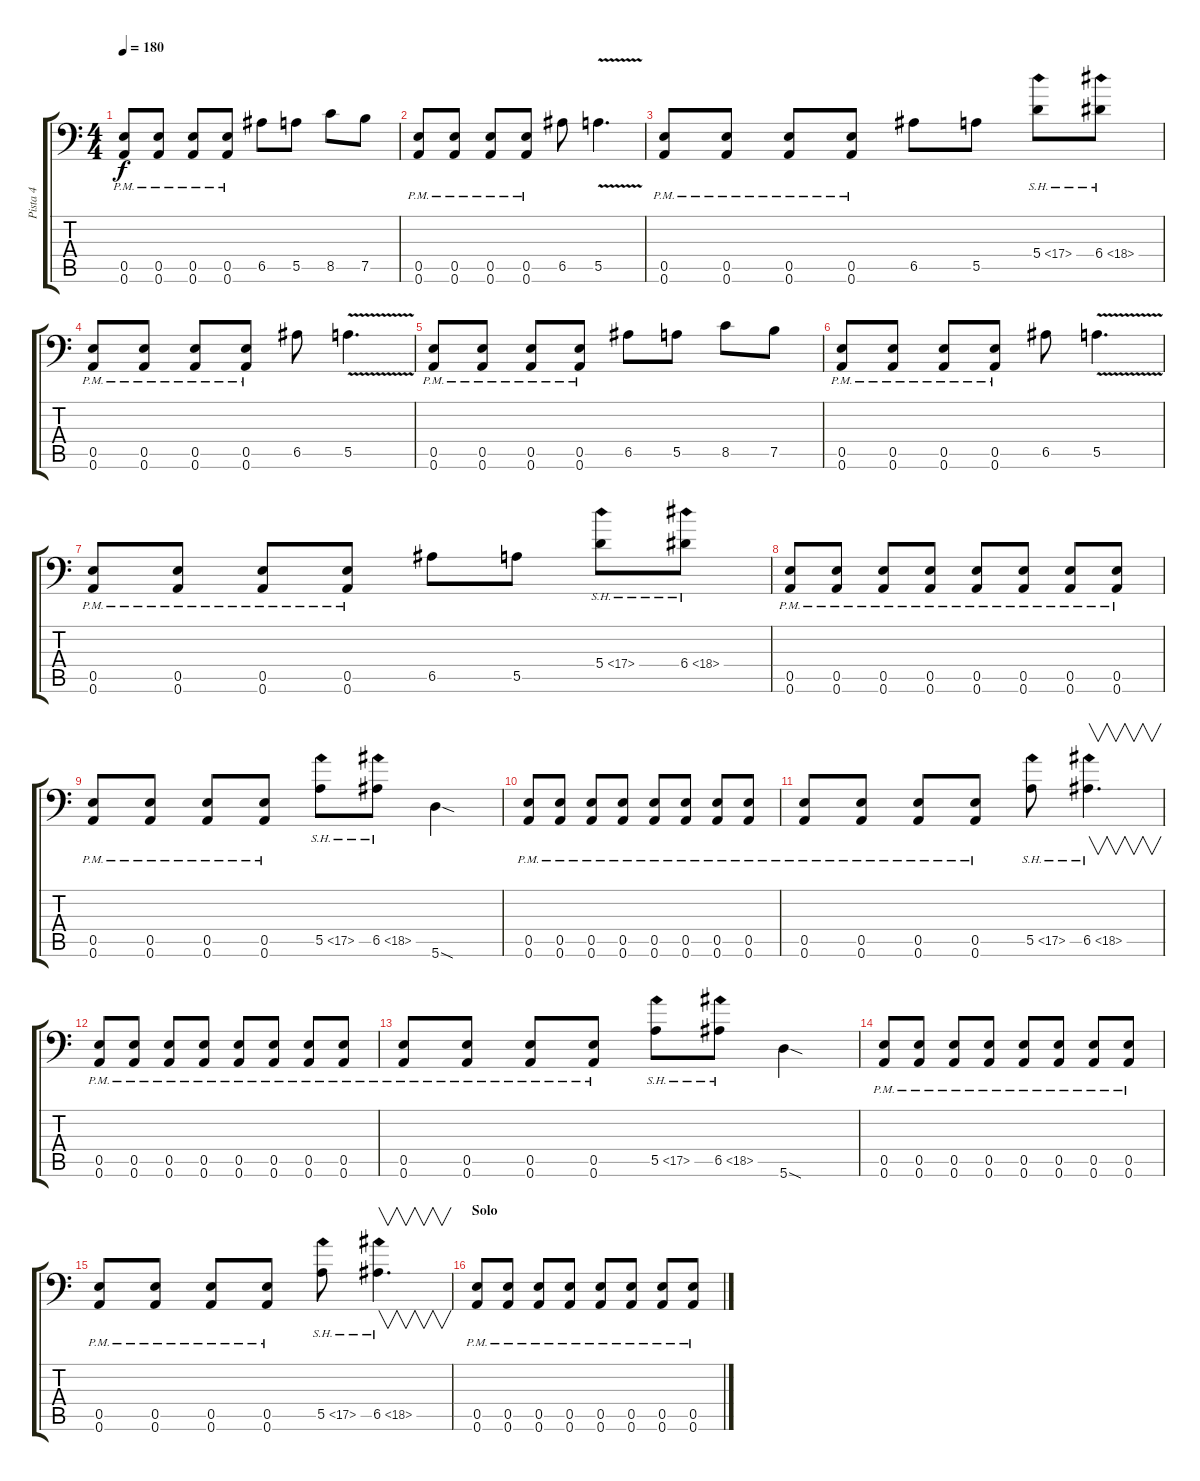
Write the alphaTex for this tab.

\track ("Pista 4" "Pista 4") {mute instrument distortionguitar}
\staff {score tabs}
\tuning (B3 Gb3 D3 A2 E2 A1) {hide}
\ts (4 4)
\tempo 180
\clef f4
\ks c
(0.5{pm} 0.6{pm}).8{dy f} (0.5{pm} 0.6{pm}).8 (0.5{pm} 0.6{pm}).8 (0.5{pm} 0.6{pm}).8 6.5.8 5.5.8 8.5.8 7.5.8 |
(0.5{pm} 0.6{pm}).8 (0.5{pm} 0.6{pm}).8 (0.5{pm} 0.6{pm}).8 (0.5{pm} 0.6{pm}).8 6.5.8 5.5{v}.4{d} |
(0.5{pm} 0.6{pm}).8 (0.5{pm} 0.6{pm}).8 (0.5{pm} 0.6{pm}).8 (0.5{pm} 0.6{pm}).8 6.5.8 5.5.8 5.4{sh 12}.8 6.4{sh 12}.8 |
(0.5{pm} 0.6{pm}).8 (0.5{pm} 0.6{pm}).8 (0.5{pm} 0.6{pm}).8 (0.5{pm} 0.6{pm}).8 6.5.8 5.5{v}.4{d} |
(0.5{pm} 0.6{pm}).8 (0.5{pm} 0.6{pm}).8 (0.5{pm} 0.6{pm}).8 (0.5{pm} 0.6{pm}).8 6.5.8 5.5.8 8.5.8 7.5.8 |
(0.5{pm} 0.6{pm}).8 (0.5{pm} 0.6{pm}).8 (0.5{pm} 0.6{pm}).8 (0.5{pm} 0.6{pm}).8 6.5.8 5.5{v}.4{d} |
(0.5{pm} 0.6{pm}).8 (0.5{pm} 0.6{pm}).8 (0.5{pm} 0.6{pm}).8 (0.5{pm} 0.6{pm}).8 6.5.8 5.5.8 5.4{sh 12}.8 6.4{sh 12}.8 |
(0.5{pm} 0.6{pm}).8 (0.5{pm} 0.6{pm}).8 (0.5{pm} 0.6{pm}).8 (0.5{pm} 0.6{pm}).8 (0.5{pm} 0.6{pm}).8 (0.5{pm} 0.6{pm}).8 (0.5{pm} 0.6{pm}).8 (0.5{pm} 0.6{pm}).8 |
(0.5{pm} 0.6{pm}).8 (0.5{pm} 0.6{pm}).8 (0.5{pm} 0.6{pm}).8 (0.5{pm} 0.6{pm}).8 5.5{sh 12}.8 6.5{sh 12}.8 5.6{sod}.4 |
(0.5{pm} 0.6{pm}).8 (0.5{pm} 0.6{pm}).8 (0.5{pm} 0.6{pm}).8 (0.5{pm} 0.6{pm}).8 (0.5{pm} 0.6{pm}).8 (0.5{pm} 0.6{pm}).8 (0.5{pm} 0.6{pm}).8 (0.5{pm} 0.6{pm}).8 |
(0.5{pm} 0.6{pm}).8 (0.5{pm} 0.6{pm}).8 (0.5{pm} 0.6{pm}).8 (0.5{pm} 0.6{pm}).8 5.5{sh 12}.8 6.5{sh 12}.4{v d} |
(0.5{pm} 0.6{pm}).8 (0.5{pm} 0.6{pm}).8 (0.5{pm} 0.6{pm}).8 (0.5{pm} 0.6{pm}).8 (0.5{pm} 0.6{pm}).8 (0.5{pm} 0.6{pm}).8 (0.5{pm} 0.6{pm}).8 (0.5{pm} 0.6{pm}).8 |
(0.5{pm} 0.6{pm}).8 (0.5{pm} 0.6{pm}).8 (0.5{pm} 0.6{pm}).8 (0.5{pm} 0.6{pm}).8 5.5{sh 12}.8 6.5{sh 12}.8 5.6{sod}.4 |
(0.5{pm} 0.6{pm}).8 (0.5{pm} 0.6{pm}).8 (0.5{pm} 0.6{pm}).8 (0.5{pm} 0.6{pm}).8 (0.5{pm} 0.6{pm}).8 (0.5{pm} 0.6{pm}).8 (0.5{pm} 0.6{pm}).8 (0.5{pm} 0.6{pm}).8 |
(0.5{pm} 0.6{pm}).8 (0.5{pm} 0.6{pm}).8 (0.5{pm} 0.6{pm}).8 (0.5{pm} 0.6{pm}).8 5.5{sh 12}.8 6.5{sh 12}.4{v d} |
\section ("" "Solo")
(0.5{pm} 0.6{pm}).8 (0.5{pm} 0.6{pm}).8 (0.5{pm} 0.6{pm}).8 (0.5{pm} 0.6{pm}).8 (0.5{pm} 0.6{pm}).8 (0.5{pm} 0.6{pm}).8 (0.5{pm} 0.6{pm}).8 (0.5{pm} 0.6{pm}).8
